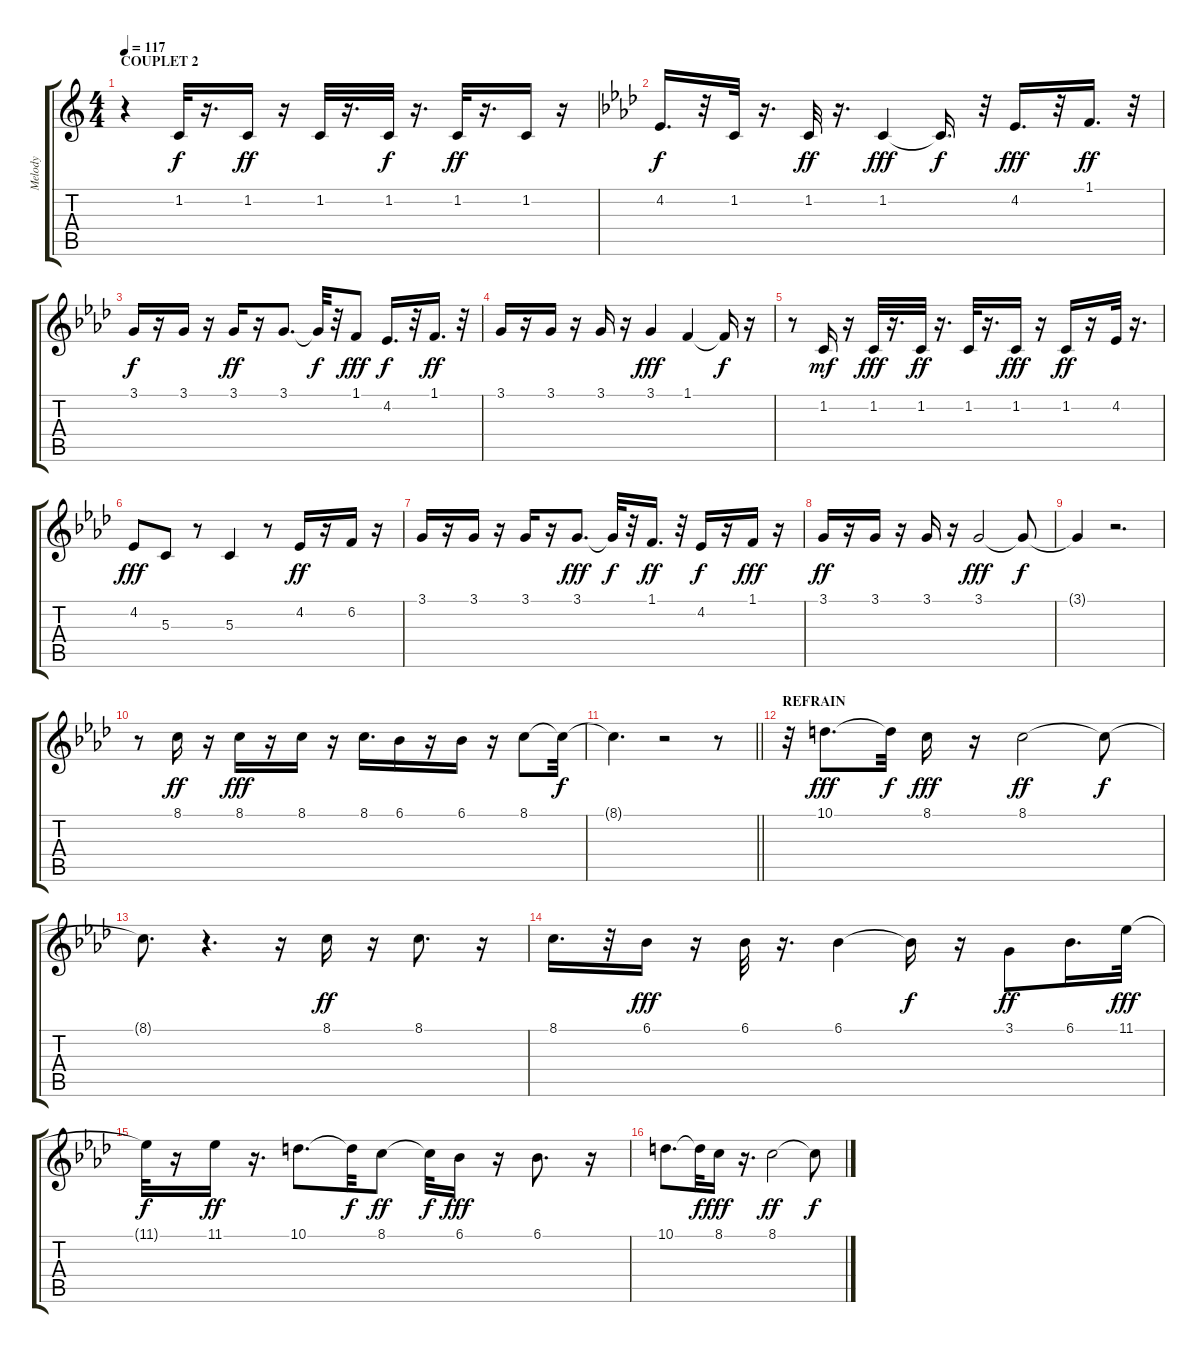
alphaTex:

\track ("Melody" "Melody") {instrument altosax}
\staff {score tabs}
\tuning (E4 B3 G3 D3 A2 E2) {hide}
\ts (4 4)
\section ("" "COUPLET 2")
\tempo 117
\clef g2
\ks c
r.4{dy f} 1.2.32 r.16{d} 1.2.16{dy ff} r.16 1.2.32 r.16{d} 1.2.32{dy f} r.16{d} 1.2.32{dy ff} r.16{d} 1.2.16 r.16 |
\ks ab
4.2.16{d dy f} r.32 1.2.32 r.16{d} 1.2.32{dy ff} r.16{d} 1.2.4{dy fff} 1.2{t}.16{d dy f} r.32 4.2.16{d dy fff} r.32 1.1.16{d dy ff} r.32 |
3.1.16{dy f} r.16 3.1.16 r.16 3.1.16{dy ff} r.16 3.1.8{d} 3.1{t}.32{dy f} r.32 1.1.8{dy fff} 4.2.16{d dy f} r.32 1.1.16{d dy ff} r.32 |
3.1.16 r.16 3.1.16 r.16 3.1.16 r.16 3.1.4{dy fff} 1.1.4 1.1{t}.16{dy f} r.16 |
r.8 1.2.16{dy mf} r.16 1.2.32{dy fff} r.16{d} 1.2.32{dy ff} r.16{d} 1.2.32 r.16{d} 1.2.16{dy fff} r.16 1.2.16{dy ff} r.16 4.2.32 r.16{d} |
4.2.8{dy fff} 5.3.8 r.8 5.3.4 r.8 4.2.16{dy ff} r.16 6.2.16 r.16 |
3.1.16 r.16 3.1.16 r.16 3.1.16 r.16 3.1.8{d dy fff} 3.1{t}.32{dy f} r.32 1.1.16{d dy ff} r.32 4.2.16{dy f} r.16 1.1.16{dy fff} r.16 |
3.1.16{dy ff} r.16 3.1.16 r.16 3.1.16 r.16 3.1.2{dy fff} 3.1{t}.8{dy f} |
3.1{t}.4 r.2{d} |
r.8 8.1.16{dy ff} r.16 8.1.16{dy fff} r.16 8.1.16 r.16 8.1.16{d} 6.1.16 r.16 6.1.16 r.16 8.1.8 8.1{t}.32{dy f} |
\barLineRight lightlight
8.1{t}.4{d} r.2 r.8 |
\section ("" "REFRAIN")
r.32 10.1.8{d dy fff} 10.1{t}.32{dy f} 8.1.16{dy fff} r.16 8.1.2{dy ff} 8.1{t}.8{dy f} |
8.1{t}.8{d} r.4{d} r.16 8.1.16{dy ff} r.16 8.1.8{d} r.16 |
8.1.16{d} r.32 6.1.16{dy fff} r.16 6.1.32 r.16{d} 6.1.4 6.1{t}.16{dy f} r.16 3.1.8{dy ff} 6.1.16{d} 11.1.32{dy fff} |
11.1{t}.32{dy f} r.16 11.1.16{dy ff} r.16{d} 10.1.8{d} 10.1{t}.32{dy f} 8.1.8{dy ff} 8.1{t}.32{dy f} 6.1.16{dy fff} r.16 6.1.8{d} r.16 |
10.1.8{d} 10.1{t}.32{dy f} 8.1.16{dy fff} r.16{d} 8.1.2{dy ff} 8.1{t}.8{dy f}
